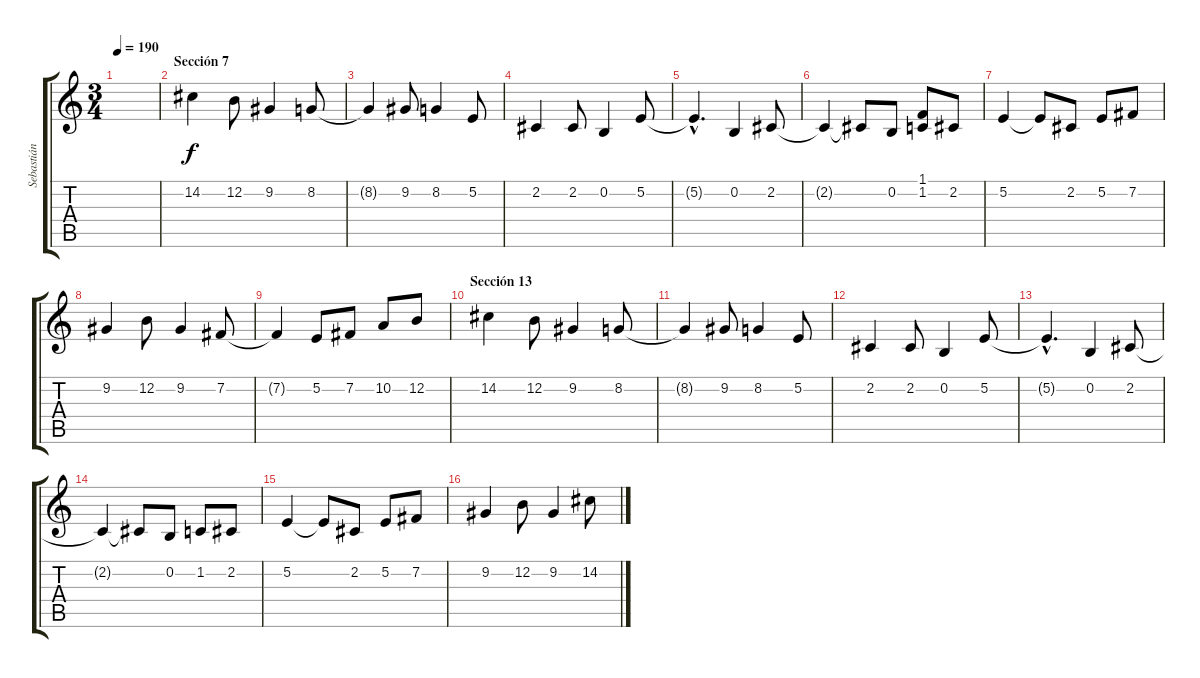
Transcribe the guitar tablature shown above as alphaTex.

\track ("Sebastián Lecaros" "Sebastián ") {instrument tenorsax}
\staff {score tabs}
\tuning (E4 B3 G3 D3 A2 E2) {hide}
\ts (3 4)
\tempo 190
\clef g2
\ks c
|
\section ("" "Sección 7")
14.2.4 12.2.8 9.2.4 8.2.8 |
8.2{t}.4 9.2.8 8.2.4 5.2.8 |
2.2.4 2.2.8 0.2.4 5.2.8 |
5.2{hac t}.4{d} 0.2.4 2.2.8 |
2.2{t}.4 2.2{t}.8 0.2.8 (1.1 1.2).8 2.2.8 |
5.2.4 5.2{t}.8 2.2.8 5.2.8 7.2.8 |
9.2.4 12.2.8 9.2.4 7.2.8 |
7.2{t}.4 5.2.8 7.2.8 10.2.8 12.2.8 |
\section ("" "Sección 13")
14.2.4 12.2.8 9.2.4 8.2.8 |
8.2{t}.4 9.2.8 8.2.4 5.2.8 |
2.2.4 2.2.8 0.2.4 5.2.8 |
5.2{hac t}.4{d} 0.2.4 2.2.8 |
2.2{t}.4 2.2{t}.8 0.2.8 1.2.8 2.2.8 |
5.2.4 5.2{t}.8 2.2.8 5.2.8 7.2.8 |
9.2.4 12.2.8 9.2.4 14.2.8
